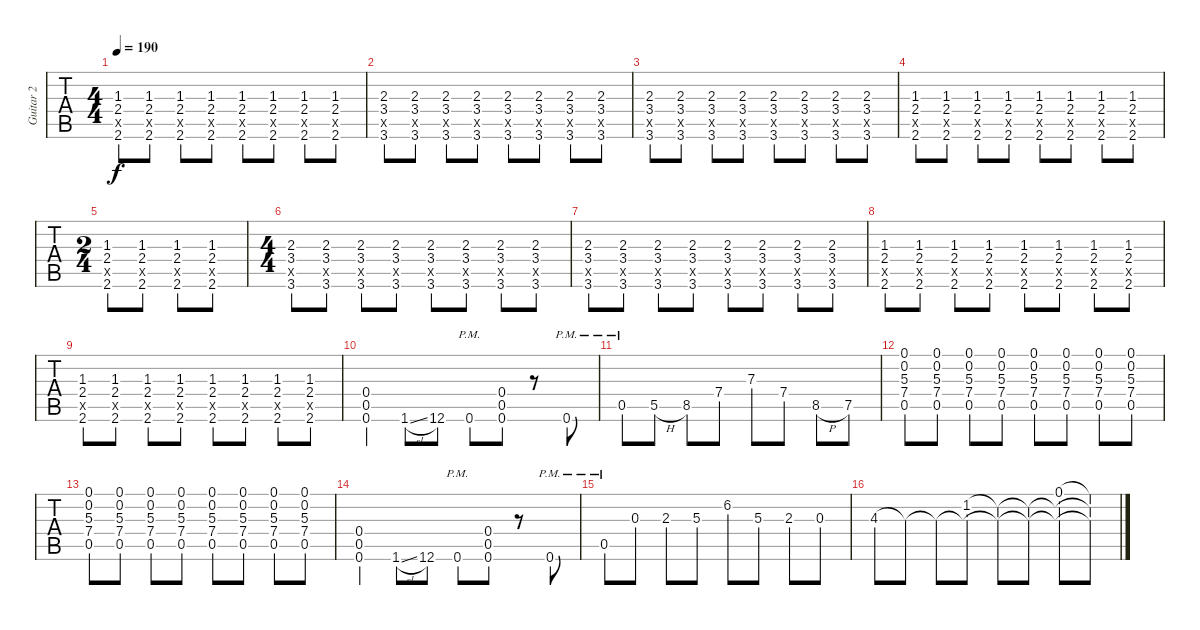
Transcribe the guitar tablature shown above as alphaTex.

\track ("Guitar 2" "Guitar 2") {instrument distortionguitar}
\staff {tabs}
\tuning (Eb4 Bb3 Gb3 Db3 Ab2 Db2) {hide}
\ts (4 4)
\tempo 190
\clef g2
\ks c
(1.3 2.4 0.5{x} 2.6).8{dy f} (1.3 2.4 0.5{x} 2.6).8 (1.3 2.4 0.5{x} 2.6).8 (1.3 2.4 0.5{x} 2.6).8 (1.3 2.4 0.5{x} 2.6).8 (1.3 2.4 0.5{x} 2.6).8 (1.3 2.4 0.5{x} 2.6).8 (1.3 2.4 0.5{x} 2.6).8 |
(2.3 3.4 0.5{x} 3.6).8 (2.3 3.4 0.5{x} 3.6).8 (2.3 3.4 0.5{x} 3.6).8 (2.3 3.4 0.5{x} 3.6).8 (2.3 3.4 0.5{x} 3.6).8 (2.3 3.4 0.5{x} 3.6).8 (2.3 3.4 0.5{x} 3.6).8 (2.3 3.4 0.5{x} 3.6).8 |
(2.3 3.4 0.5{x} 3.6).8 (2.3 3.4 0.5{x} 3.6).8 (2.3 3.4 0.5{x} 3.6).8 (2.3 3.4 0.5{x} 3.6).8 (2.3 3.4 0.5{x} 3.6).8 (2.3 3.4 0.5{x} 3.6).8 (2.3 3.4 0.5{x} 3.6).8 (2.3 3.4 0.5{x} 3.6).8 |
(1.3 2.4 0.5{x} 2.6).8 (1.3 2.4 0.5{x} 2.6).8 (1.3 2.4 0.5{x} 2.6).8 (1.3 2.4 0.5{x} 2.6).8 (1.3 2.4 0.5{x} 2.6).8 (1.3 2.4 0.5{x} 2.6).8 (1.3 2.4 0.5{x} 2.6).8 (1.3 2.4 0.5{x} 2.6).8 |
\ts (2 4)
(1.3 2.4 0.5{x} 2.6).8 (1.3 2.4 0.5{x} 2.6).8 (1.3 2.4 0.5{x} 2.6).8 (1.3 2.4 0.5{x} 2.6).8 |
\ts (4 4)
(2.3 3.4 0.5{x} 3.6).8 (2.3 3.4 0.5{x} 3.6).8 (2.3 3.4 0.5{x} 3.6).8 (2.3 3.4 0.5{x} 3.6).8 (2.3 3.4 0.5{x} 3.6).8 (2.3 3.4 0.5{x} 3.6).8 (2.3 3.4 0.5{x} 3.6).8 (2.3 3.4 0.5{x} 3.6).8 |
(2.3 3.4 0.5{x} 3.6).8 (2.3 3.4 0.5{x} 3.6).8 (2.3 3.4 0.5{x} 3.6).8 (2.3 3.4 0.5{x} 3.6).8 (2.3 3.4 0.5{x} 3.6).8 (2.3 3.4 0.5{x} 3.6).8 (2.3 3.4 0.5{x} 3.6).8 (2.3 3.4 0.5{x} 3.6).8 |
(1.3 2.4 0.5{x} 2.6).8 (1.3 2.4 0.5{x} 2.6).8 (1.3 2.4 0.5{x} 2.6).8 (1.3 2.4 0.5{x} 2.6).8 (1.3 2.4 0.5{x} 2.6).8 (1.3 2.4 0.5{x} 2.6).8 (1.3 2.4 0.5{x} 2.6).8 (1.3 2.4 0.5{x} 2.6).8 |
(1.3 2.4 0.5{x} 2.6).8 (1.3 2.4 0.5{x} 2.6).8 (1.3 2.4 0.5{x} 2.6).8 (1.3 2.4 0.5{x} 2.6).8 (1.3 2.4 0.5{x} 2.6).8 (1.3 2.4 0.5{x} 2.6).8 (1.3 2.4 0.5{x} 2.6).8 (1.3 2.4 0.5{x} 2.6).8 |
(0.4 0.5 0.6).4 1.6{sl}.8 12.6.8 0.6{pm}.8 (0.4 0.5 0.6).8 r.8 0.6{pm}.8 |
0.5{pm}.8 5.5{h}.8 8.5.8 7.4.8 7.3.8 7.4.8 8.5{h}.8 7.5.8 |
(0.1 0.2 5.3 7.4 0.5).8 (0.1 0.2 5.3 7.4 0.5).8 (0.1 0.2 5.3 7.4 0.5).8 (0.1 0.2 5.3 7.4 0.5).8 (0.1 0.2 5.3 7.4 0.5).8 (0.1 0.2 5.3 7.4 0.5).8 (0.1 0.2 5.3 7.4 0.5).8 (0.1 0.2 5.3 7.4 0.5).8 |
(0.1 0.2 5.3 7.4 0.5).8 (0.1 0.2 5.3 7.4 0.5).8 (0.1 0.2 5.3 7.4 0.5).8 (0.1 0.2 5.3 7.4 0.5).8 (0.1 0.2 5.3 7.4 0.5).8 (0.1 0.2 5.3 7.4 0.5).8 (0.1 0.2 5.3 7.4 0.5).8 (0.1 0.2 5.3 7.4 0.5).8 |
(0.4 0.5 0.6).4 1.6{sl}.8 12.6.8 0.6{pm}.8 (0.4 0.5 0.6).8 r.8 0.6{pm}.8 |
0.5{pm}.8 0.3.8 2.3.8 5.3.8 6.2.8 5.3.8 2.3.8 0.3.8 |
4.3.8 4.3{t}.8 4.3{t}.8 (1.2 4.3{t}).8 (1.2{t} 4.3{t}).8 (1.2{t} 4.3{t}).8 (0.1 1.2{t} 4.3{t}).8 (0.1{t} 1.2{t} 4.3{t}).8
